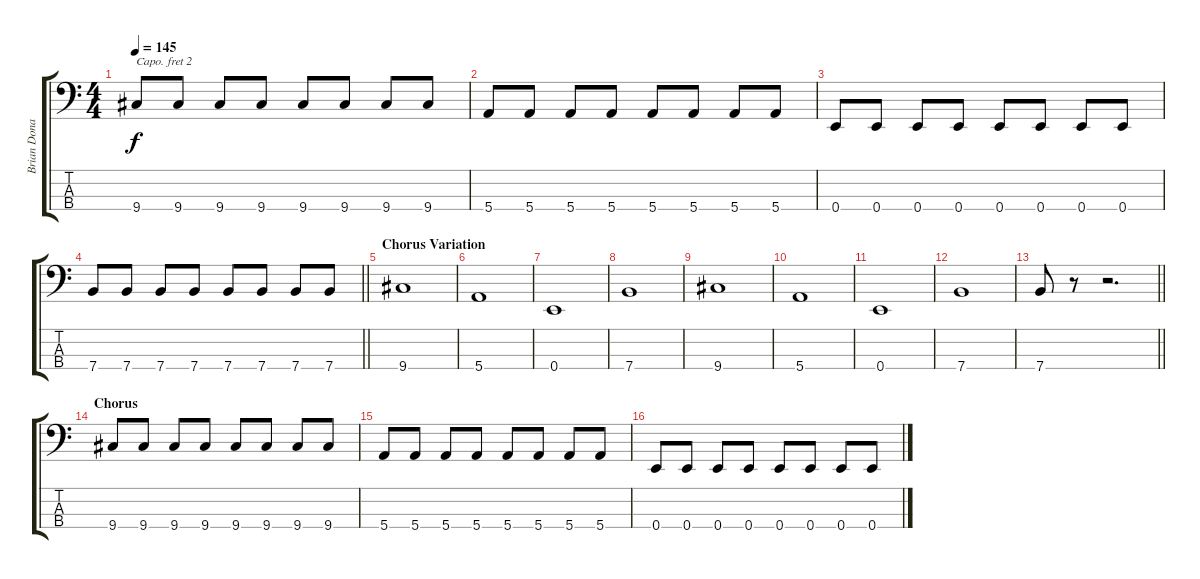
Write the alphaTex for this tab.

\track ("Brian Donahue (Bass)" "Brian Dona") {instrument electricbassfinger}
\staff {score tabs}
\capo 2
\tuning (G2 D2 A1 D1) {hide}
\ts (4 4)
\tempo 145
\clef f4
\ks c
9.4.8{dy f} 9.4.8 9.4.8 9.4.8 9.4.8 9.4.8 9.4.8 9.4.8 |
5.4.8 5.4.8 5.4.8 5.4.8 5.4.8 5.4.8 5.4.8 5.4.8 |
0.4.8 0.4.8 0.4.8 0.4.8 0.4.8 0.4.8 0.4.8 0.4.8 |
\barLineRight lightlight
7.4.8 7.4.8 7.4.8 7.4.8 7.4.8 7.4.8 7.4.8 7.4.8 |
\section ("" "Chorus Variation")
9.4.1 |
5.4.1 |
0.4.1 |
7.4.1 |
9.4.1 |
5.4.1 |
0.4.1 |
7.4.1 |
\barLineRight lightlight
7.4.8 r.8 r.2{d} |
\section ("" "Chorus")
9.4.8 9.4.8 9.4.8 9.4.8 9.4.8 9.4.8 9.4.8 9.4.8 |
5.4.8 5.4.8 5.4.8 5.4.8 5.4.8 5.4.8 5.4.8 5.4.8 |
0.4.8 0.4.8 0.4.8 0.4.8 0.4.8 0.4.8 0.4.8 0.4.8
